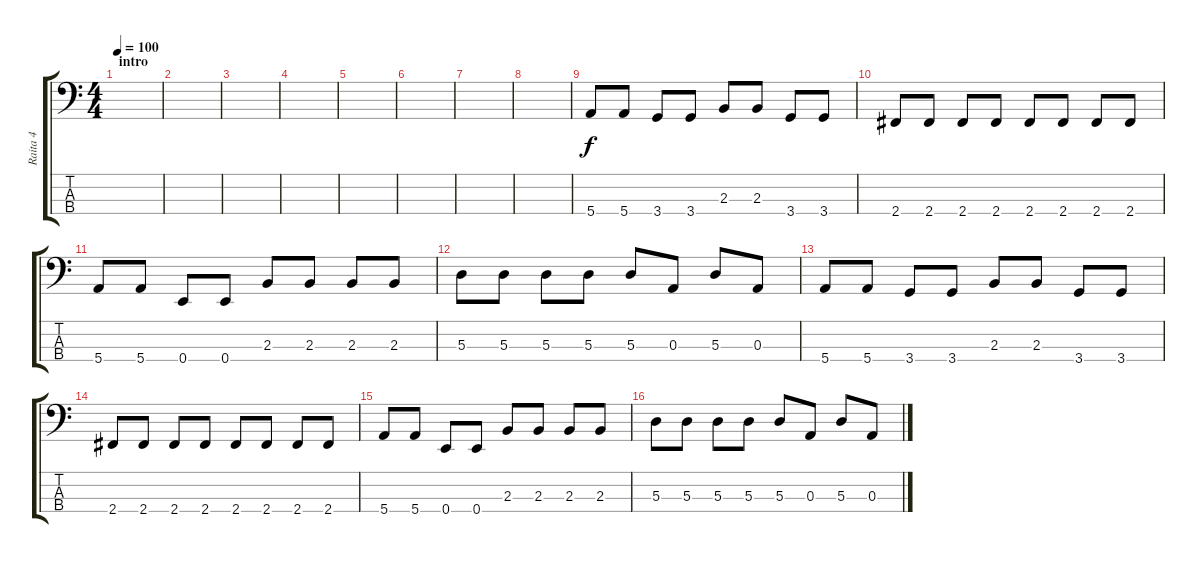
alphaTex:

\track ("Raita 4" "Raita 4") {instrument electricbassfinger}
\staff {score tabs}
\tuning (G2 D2 A1 E1) {hide}
\ts (4 4)
\section ("" "intro")
\tempo 100
\clef f4
\ks c
|
|
|
|
|
|
|
|
5.4.8 5.4.8 3.4.8 3.4.8 2.3.8 2.3.8 3.4.8 3.4.8 |
2.4.8 2.4.8 2.4.8 2.4.8 2.4.8 2.4.8 2.4.8 2.4.8 |
5.4.8 5.4.8 0.4.8 0.4.8 2.3.8 2.3.8 2.3.8 2.3.8 |
5.3.8 5.3.8 5.3.8 5.3.8 5.3.8 0.3.8 5.3.8 0.3.8 |
5.4.8 5.4.8 3.4.8 3.4.8 2.3.8 2.3.8 3.4.8 3.4.8 |
2.4.8 2.4.8 2.4.8 2.4.8 2.4.8 2.4.8 2.4.8 2.4.8 |
5.4.8 5.4.8 0.4.8 0.4.8 2.3.8 2.3.8 2.3.8 2.3.8 |
5.3.8 5.3.8 5.3.8 5.3.8 5.3.8 0.3.8 5.3.8 0.3.8
